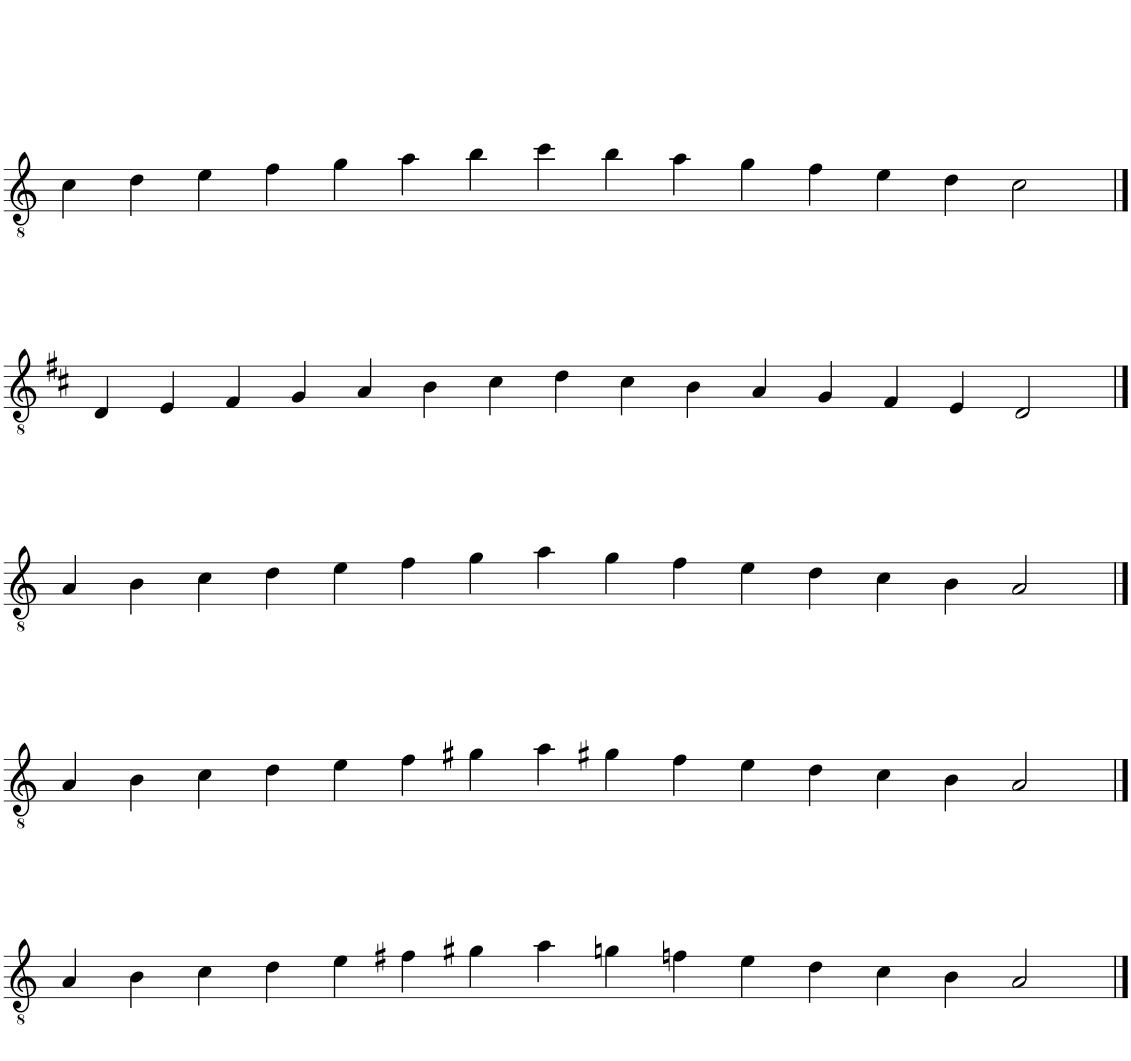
**kern
*part1
*staff1
*I"Guitar
*I'Guit.
!!LO:PB:g=z
*clefGv2
*k[]
*M4/4
=1
4c\
4d\
4e\
4f\
4g\
4a\
4b\
4cc\
4b\
4a\
4g\
4f\
4e\
4d\
2c\
!!LO:LB:g=z
==1
*k[f#c#]
4D/
4E/
4F#/
4G/
4A/
4B\
4c#\
4d\
4c#\
4B\
4A/
4G/
4F#/
4E/
2D/
!!LO:LB:g=z
==1
*k[]
4A/
4B\
4c\
4d\
4e\
4f\
4g\
4a\
4g\
4f\
4e\
4d\
4c\
4B\
2A/
!!LO:LB:g=z
==1
4A/
4B\
4c\
4d\
4e\
4f\
4g#X\
4a\
4g#X\
4f\
4e\
4d\
4c\
4B\
2A/
!!LO:LB:g=z
==1
4A/
4B\
4c\
4d\
4e\
4f#X\
4g#X\
4a\
4gn\
4fn\
4e\
4d\
4c\
4B\
2A/
==
*-
